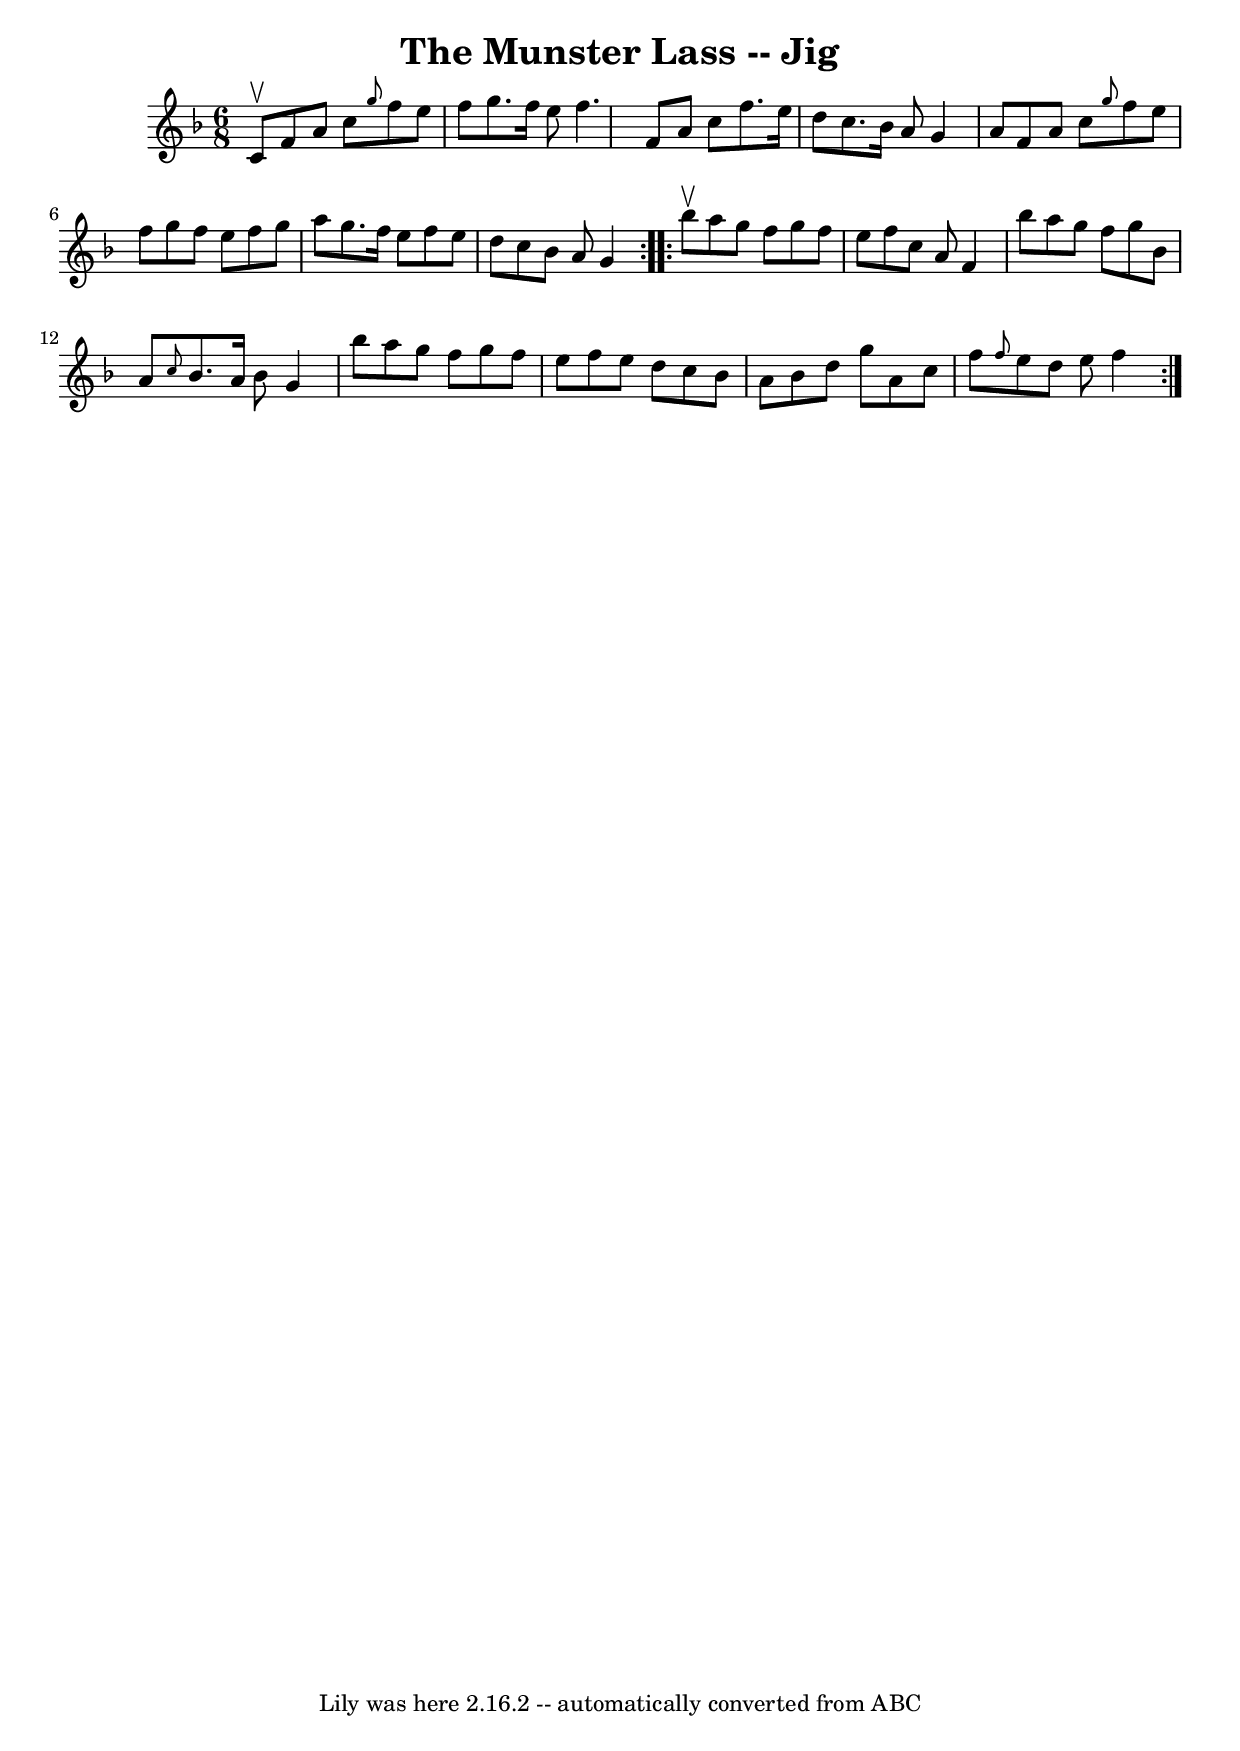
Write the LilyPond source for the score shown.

\version "2.7.40"
\include "Mammoth.ily"
\header {
	%% book = "Ryan's Mammoth Collection"
	crossRefNumber = "1"
	footnotes = "\\\\84 428"
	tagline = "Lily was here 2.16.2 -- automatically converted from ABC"
	title = "The Munster Lass -- Jig"
}
voicedefault =  {


\repeat volta 2 {
\time 6/8 
\key f \major c'8^\upbow |
 f'8 a'8 c''8  
\grace { g''8  } f''8 e''8 f''8    |
 g''8. f''16 e''8 
 f''4.    |
 f'8 a'8 c''8 f''8. e''16 d''8    |
 
 c''8. bes'16 a'8 g'4 a'8    |
 f'8 a'8 c''8  
\grace { g''8  } f''8 e''8 f''8    |
 g''8 f''8 e''8   
 f''8 g''8 a''8    |
 g''8. f''16 e''8 f''8 e''8    
d''8    |
 c''8 bes'8 a'8 g'4  }     \repeat volta 2 {   
bes''8^\upbow |
 a''8 g''8 f''8 g''8 f''8 e''8    
|
 f''8 c''8 a'8 f'4 bes''8    |
 a''8 g''8    
f''8 g''8 bes'8 a'8    |
 \grace { c''8  } bes'8. a'16   
 bes'8 g'4 bes''8    |
 a''8 g''8 f''8 g''8 f''8    
e''8    |
 f''8 e''8 d''8 c''8 bes'8 a'8    |
   
bes'8 d''8 g''8 a'8 c''8 f''8    |
 \grace { f''8  }   
e''8 d''8 e''8 f''4    }   
}

\score{
    <<

	\context Staff="default"
	{
	    \voicedefault 
	}

    >>
	\layout {
	}
	\midi {}
}
